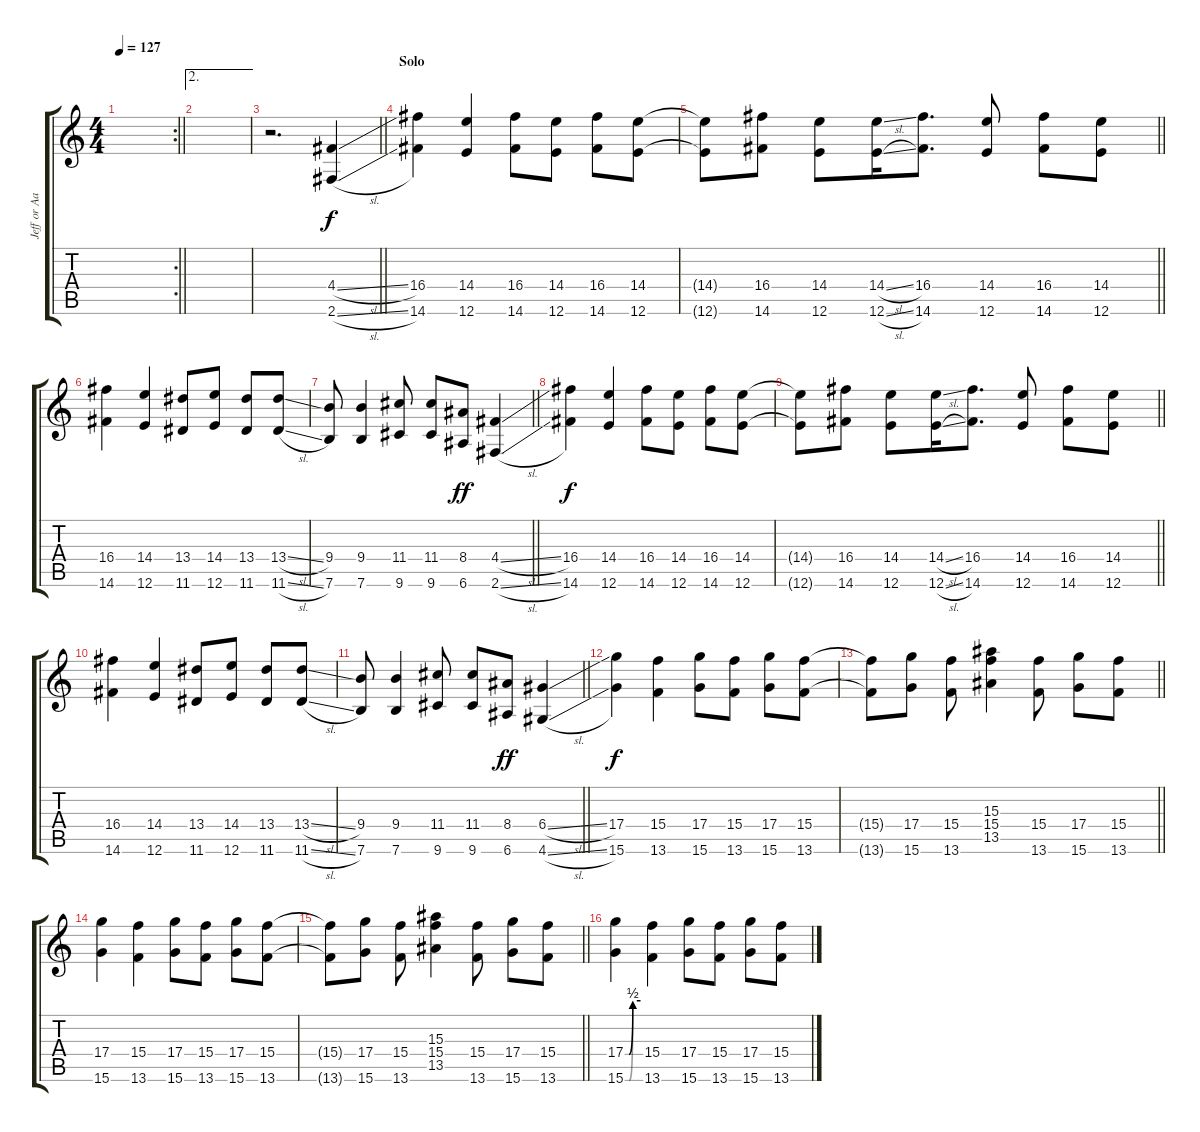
\track ("Jeff or Aaron 2" "Jeff or Aa") {instrument overdrivenguitar}
\staff {score tabs}
\tuning (E4 B3 G3 D3 A2 E2) {hide}
\rc 2
\ts (4 4)
\tempo 127
\clef g2
\barLineRight lightlight
\ks c
|
\ae 2
|
\barLineRight lightlight
r.2{d} (4.4{sl} 2.6{sl}).4{dy f} |
\section ("" "Solo")
(16.4 14.6).4 (14.4 12.6).4 (16.4 14.6).8 (14.4 12.6).8 (16.4 14.6).8 (14.4 12.6).8 |
\barLineRight lightlight
(14.4{t} 12.6{t}).8 (16.4 14.6).8 (14.4 12.6).8 (14.4{sl} 12.6{sl}).16 (16.4 14.6).8{d} (14.4 12.6).8 (16.4 14.6).8 (14.4 12.6).8 |
(16.4 14.6).4 (14.4 12.6).4 (13.4 11.6).8 (14.4 12.6).8 (13.4 11.6).8 (13.4{sl} 11.6{sl}).8 |
\barLineRight lightlight
(9.4 7.6).8 (9.4 7.6).4 (11.4 9.6).8 (11.4 9.6).8 (8.4 6.6).8{dy ff} (4.4{sl} 2.6{sl}).4 |
(16.4 14.6).4{dy f} (14.4 12.6).4 (16.4 14.6).8 (14.4 12.6).8 (16.4 14.6).8 (14.4 12.6).8 |
\barLineRight lightlight
(14.4{t} 12.6{t}).8 (16.4 14.6).8 (14.4 12.6).8 (14.4{sl} 12.6{sl}).16 (16.4 14.6).8{d} (14.4 12.6).8 (16.4 14.6).8 (14.4 12.6).8 |
(16.4 14.6).4 (14.4 12.6).4 (13.4 11.6).8 (14.4 12.6).8 (13.4 11.6).8 (13.4{sl} 11.6{sl}).8 |
\barLineRight lightlight
(9.4 7.6).8 (9.4 7.6).4 (11.4 9.6).8 (11.4 9.6).8 (8.4 6.6).8{dy ff} (6.4{sl} 4.6{sl}).4 |
(17.4 15.6).4{dy f} (15.4 13.6).4 (17.4 15.6).8 (15.4 13.6).8 (17.4 15.6).8 (15.4 13.6).8 |
\barLineRight lightlight
(15.4{t} 13.6{t}).8 (17.4 15.6).8 (15.4 13.6).8 (15.3 15.4 13.5).4 (15.4 13.6).8 (17.4 15.6).8 (15.4 13.6).8 |
(17.4 15.6).4 (15.4 13.6).4 (17.4 15.6).8 (15.4 13.6).8 (17.4 15.6).8 (15.4 13.6).8 |
\barLineRight lightlight
(15.4{t} 13.6{t}).8 (17.4 15.6).8 (15.4 13.6).8 (15.3 15.4 13.5).4 (15.4 13.6).8 (17.4 15.6).8 (15.4 13.6).8 |
(17.4{be (custom 0 0 15 0 30 2 60 2)} 15.6{be (custom 0 0 15 0 30 2 60 2)}).4 (15.4 13.6).4 (17.4 15.6).8 (15.4 13.6).8 (17.4 15.6).8 (15.4 13.6).8
